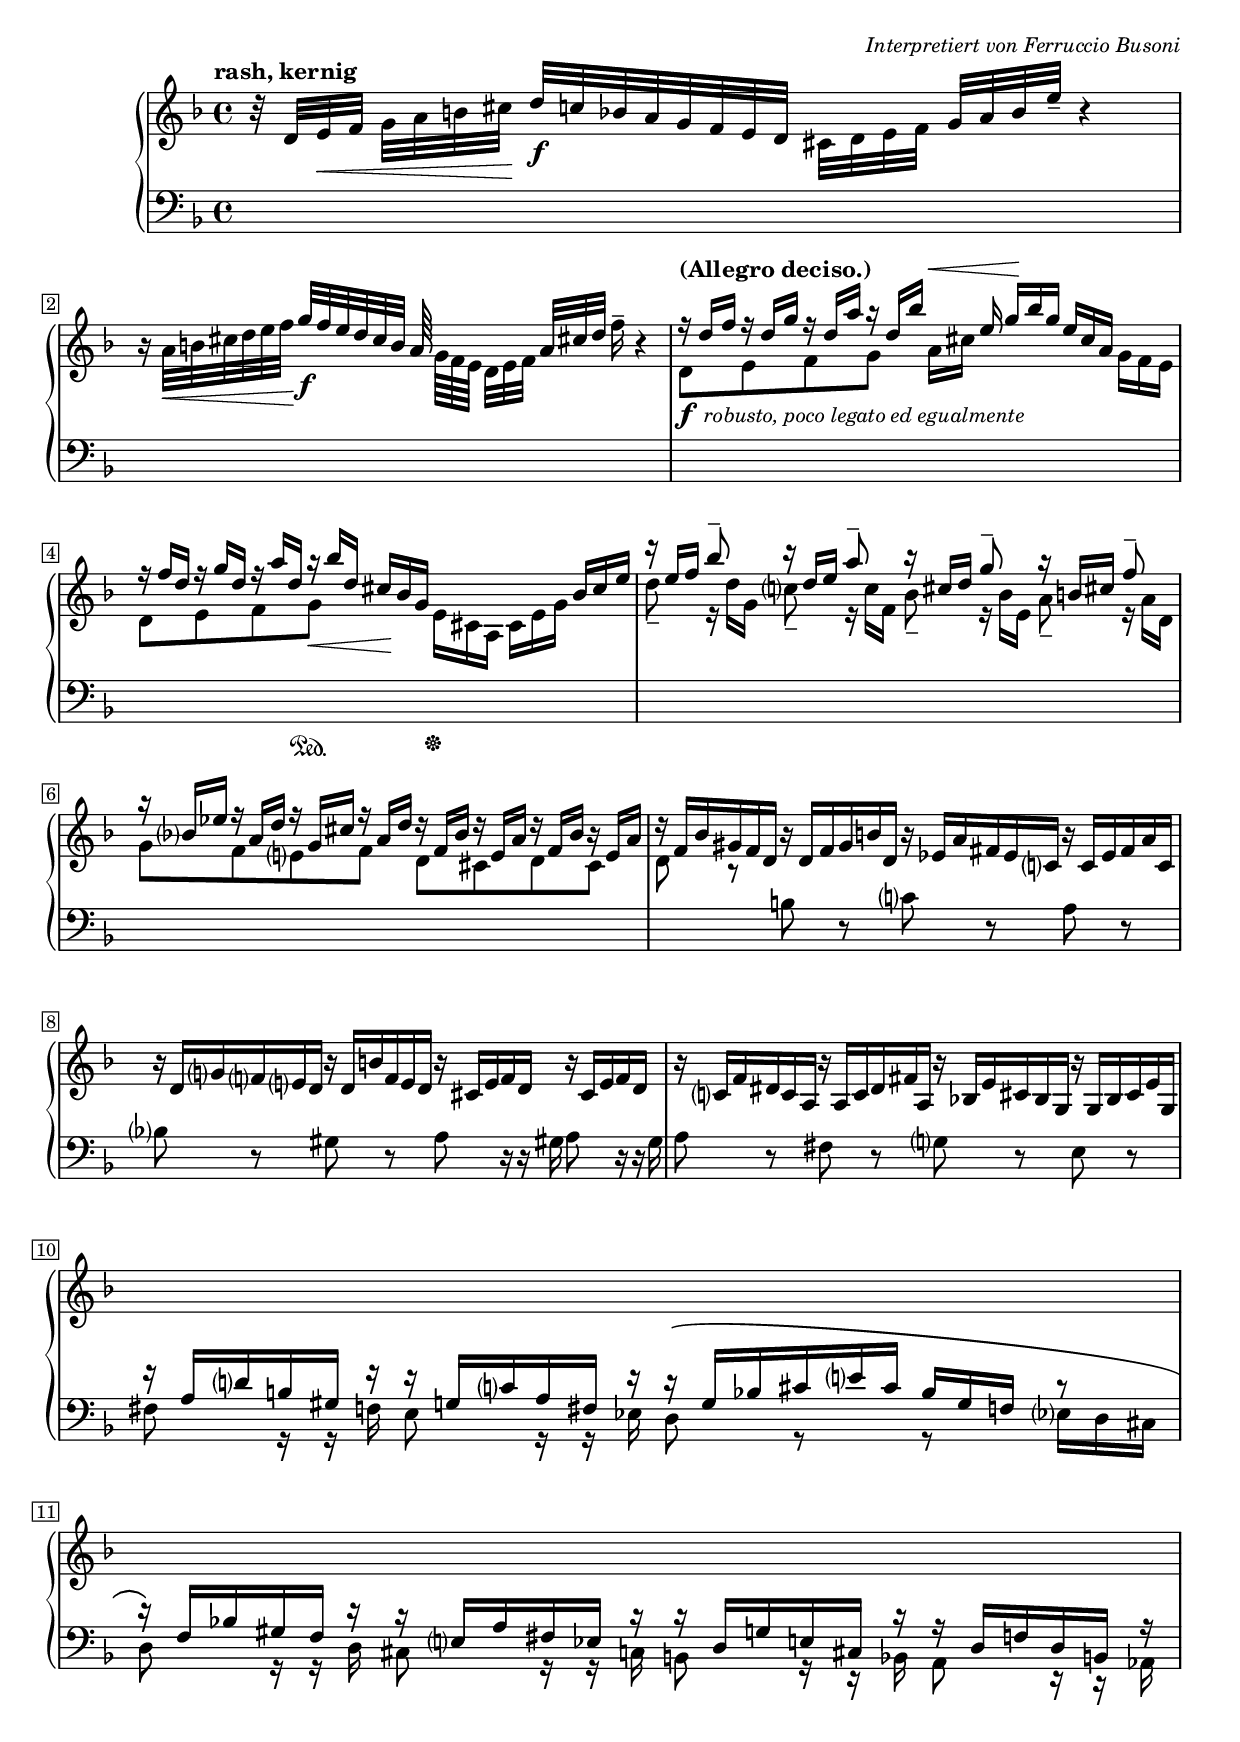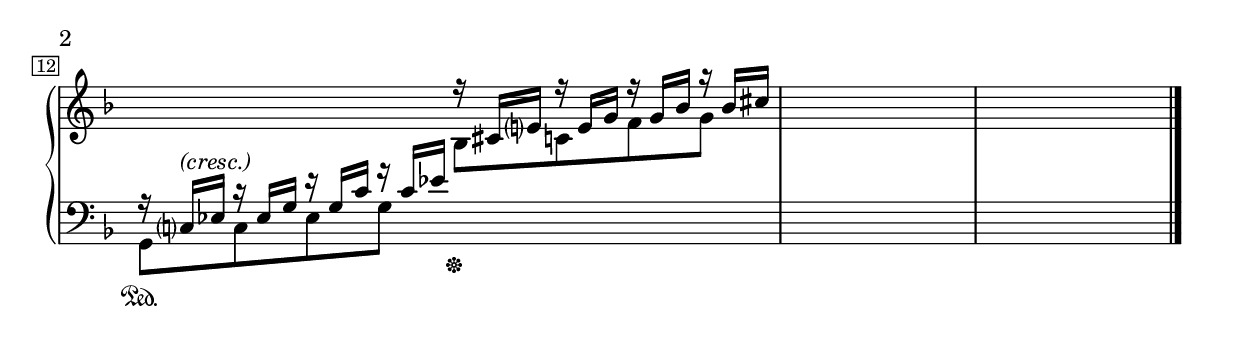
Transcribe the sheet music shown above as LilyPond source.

Global = {
  \key d \minor
  \time 4/4
  \include "../global.ly"
}

Upper = \relative c'' {
  \clef treble
  \tempo \markup { \bold rash, kernig }
  \override TupletBracket.bracket-visibility = ##f
  \omit TupletNumber
  %1
  | r32 \stemUp d,[ e\< f] \stemDown g[ a b cis]\!
    \stemUp d\f c bes a g f e d  \stemDown cis[ d e f] \stemUp g[ a bes e--]  r4
  | r16 \stemDown a,32[\< b cis d e f]\!  \stemUp g[\f f e d cis b]
    a64 \stemDown g[ f e]  d32[ e f] \stemUp a[ cis! d] \stemDown f16--  r4
  | << {
      \override TupletBracket.bracket-visibility = ##f
      \omit TupletNumber
      \tuplet 3/2 8 { r16^\markup{ \bold "(Allegro deciso.)" } d f } \tuplet 3/2 8 { r d g }
      \tuplet 3/2 8 { r d a' } \tuplet 3/2 8 { r d, bes' }
      \tuplet 3/2 8 { s16^\< s16 e, } \tuplet 3/2 8 { g[\! bes g] }
      \tuplet 3/2 8 { e[ cis a] } s8
    } \\ {
      \override TupletBracket.bracket-visibility = ##f
      \omit TupletNumber
      d,8_\markup{\dynamic f\italic\small " robusto, poco legato ed egualmente" }   e  f g
      \tuplet 3/2 8 { a16[ cis] s16 }  s4  \tuplet 3/2 8 { g16 f e }
    } >>
  | << {
      \tuplet 3/2 8 { r16 f' d } \tuplet 3/2 8 { r g d }
      \tuplet 3/2 8 { r a' d, } \tuplet 3/2 8 { r bes' d, }
      \tuplet 3/2 8 { cis bes g }  s4  \tuplet 3/2 8 { bes16 cis e }
    } \\ {
      d,8 e f g\<
      s8\!  \tuplet 3/2 8 { e16 cis a } \tuplet 3/2 8 { cis e g } s8
    } >>

  %5
  | << {
      \tuplet 3/2 8 { r16 e'[ f] } bes8--  \tuplet 3/2 8 { r16 d,[ e] } a8--
      \tuplet 3/2 8 { r16 cis,[ d] } g8--  \tuplet 3/2 8 { r16 b,[ cis!] } f8--
    } \\ {
      d8-- \tuplet 3/2 8 { r16 d g, }  c8-- \tuplet 3/2 8 { r16 c f, }
      bes8-- \tuplet 3/2 8 { r16 bes e, }  a8-- \tuplet 3/2 8 { r16 a d, }
    } >>

  | << {
      \tuplet 3/2 8 { r16 bes' ees }    \tuplet 3/2 8 { r a, d }
      \tuplet 3/2 8 { r g, cis }        \tuplet 3/2 8 { r a d }
      \tuplet 3/2 8 { d16\rest f, bes } \tuplet 3/2 8 { d16\rest e, a }
      \tuplet 3/2 8 { d16\rest f, bes } \tuplet 3/2 8 { b16\rest e, a }
   } \\ {
     g8 f e f d cis d cis
   } >>
  | << {
      \tuplet 3/2 8 { d'16\rest f, bes } \tuplet 3/2 8 { gis f d }
      \tuplet 3/2 8 { b'16\rest d, f }   \tuplet 3/2 8 { gis b d, }
      \tuplet 3/2 8 { b'16\rest ees, a } \tuplet 3/2 8 { fis ees c }
      \tuplet 3/2 8 { b'16\rest c, ees } \tuplet 3/2 8 { fis a c, }
    } \\ {
      d8 r s2.
    } >>
  | \stemUp
    \tuplet 3/2 8 { r16 d g }  \tuplet 3/2 8 { f e d }
    \tuplet 3/2 8 { r d b' }   \tuplet 3/2 8 { f e d }
    \tuplet 3/2 8 { r cis e }  \tuplet 3/2 8 { f d s }
    \tuplet 3/2 8 { r cis e }  \tuplet 3/2 8 { f d s }
  | \tuplet 3/2 8 { r c f }    \tuplet 3/2 8 { dis c a }
    \tuplet 3/2 8 { r a c }    \tuplet 3/2 8 { dis fis a, }
    \tuplet 3/2 8 { r bes! e }  \tuplet 3/2 8 { cis bes g }
    \tuplet 3/2 8 { r g bes }  \tuplet 3/2 8 { cis e g, }
  %10
  | s1
  | s1
  | s2
    << {
      \override TupletBracket.bracket-visibility = ##f
      \omit TupletNumber
      \tuplet 3/2 8 { r16 cis e } \tuplet 3/2 8 { r e g }
      \tuplet 3/2 8 { r g bes }   \tuplet 3/2 8 { r bes cis }
    } \\ {
      bes,8 c f g
    } >>
  | s1
  | s1
  %15
  \fine

% la si do re mi fa sol
%  a b  c  d  e  f  g
}

Lower = \relative c {
  \clef bass
  \override TupletBracket.bracket-visibility = ##f
  \omit TupletNumber
  | s1
  | s1
  | s1
  | s4 s8 s8\sustainOn s8 s8\sustainOff s4
  %5
  | s1
  | s1
  | s4 b'8 r c8 r a r
  | bes r gis r a \tuplet 3/2 8 { r16 r gis! } a8 \tuplet 3/2 8 { r16 r gis }
  | a8 r fis r g r e r
  %10
  | << {
      \override TupletBracket.bracket-visibility = ##f
      \omit TupletNumber
      \tuplet 3/2 8 { r16 a d }    \tuplet 3/2 8 { b gis r }
      \tuplet 3/2 8 { r g c }      \tuplet 3/2 8 { a fis r }
      \tuplet 3/2 8 { r\( g[ bes } \tuplet 3/2 8 { cis e! cis] }
      \tuplet 3/2 8 { bes16 g f! } r8
    } \\ {
      \override TupletBracket.bracket-visibility = ##f
      \omit TupletNumber
      fis8 \tuplet 3/2 8 { r16 r f }
      e8 \tuplet 3/2 8 { r16 r ees }
      d8 r
      r8 \tuplet 3/2 8 { ees!16[ d cis] }
    } >>
  | << {
      \tuplet 3/2 8 { r16\) f bes! } \tuplet 3/2 8 { gis f r }
      \tuplet 3/2 8 { r e a }     \tuplet 3/2 8 { fis ees r }
      \tuplet 3/2 8 { r d g } \tuplet 3/2 8 { e cis r }
      \tuplet 3/2 8 { r d f } \tuplet 3/2 8 { d b r } }
   \\ {
      d8 \tuplet 3/2 8 { r16 r d } cis8 \tuplet 3/2 8 { r16 r c }
      b8 \tuplet 3/2 8 { r16 r bes } a8 \tuplet 3/2 8 { r16 r aes }
    } >>
  | << {
      \tuplet 3/2 8 { r16 c^\markup{ \italic "(cresc.)" } ees } \tuplet 3/2 8 { r16 ees g }
      \tuplet 3/2 8 { r16 g c }   \tuplet 3/2 8 { r16 c ees } s2
    } \\ {
      g,,8\sustainOn c ees g s8\sustainOff s4.
    } >>
  | s1
  | s1
  %15
  \fine

% la si do re mi fa sol
%  a b  c  d  e  f  g
}

\score {
  \new PianoStaff
  <<
    \accidentalStyle Score.piano-cautionary
    \new Staff = "upper" {
      \Global
      \Upper
      %\pageBreak
    }
    \new Staff = "lower" {
      \Global
      \Lower
    }
  >>
  \header {
    composer = "Johann Sebastian Bach"
    opus = \markup { \italic\small "Interpretiert von Ferruccio Busoni" }
    %subtitle = ""
    title = \markup {
      %\override #'(font-name . "TeX Gyre Schola") {
        "Fantasia"
      %}
    }
  }
  \layout { }
  \midi {
    \tempo 4 = 100
  }
}
